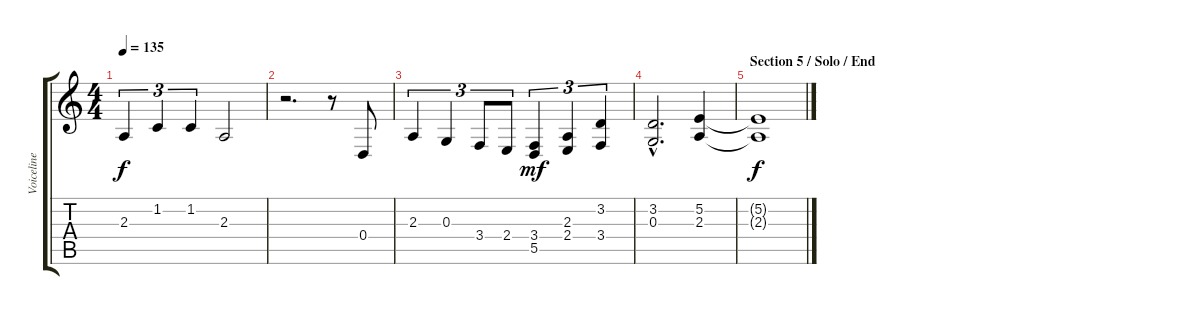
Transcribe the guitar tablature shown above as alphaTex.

\track ("Voiceline" "Voiceline") {instrument altosax}
\staff {score tabs}
\tuning (E4 B3 G3 D3 A2 E2) {hide}
\ts (4 4)
\tempo 135
\clef g2
\ks c
2.3.4{tu (3 2) dy f} 1.2.4{tu (3 2)} 1.2.4{tu (3 2)} 2.3.2 |
r.2{d} r.8 0.4.8 |
2.3.4{tu (3 2)} 0.3.4{tu (3 2)} 3.4.8{tu (3 2)} 2.4.8{tu (3 2)} (3.4 5.5).4{tu (3 2) dy mf} (2.3 2.4).4{tu (3 2)} (3.2 3.4).4{tu (3 2)} |
(3.2{hac} 0.3{hac}).2{d} (5.2 2.3).4 |
\section ("" "Section 5 / Solo / End")
(5.2{t} 2.3{t}).1{dy f}
